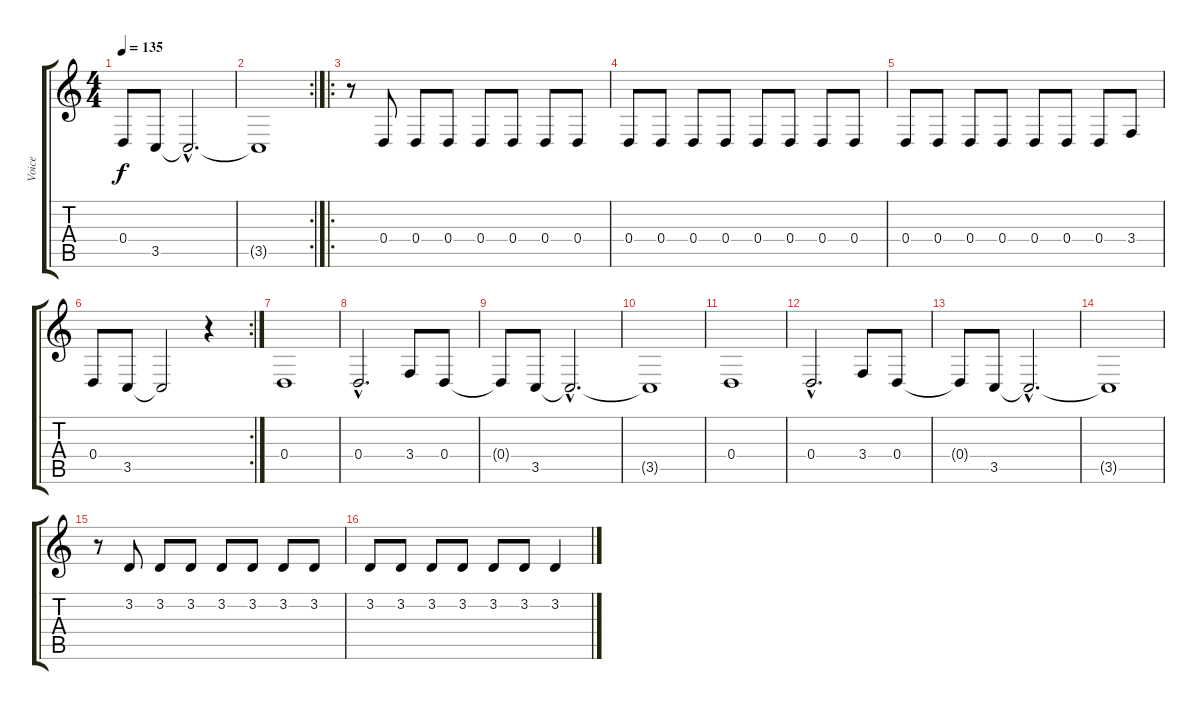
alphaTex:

\track ("Voice" "Voice") {instrument trumpet}
\staff {score tabs}
\tuning (E4 B3 G3 D3 A2 E2) {hide}
\ts (4 4)
\tempo 135
\clef g2
\ks c
0.4{t}.8{dy f} 3.5.8 3.5{hac t}.2{d} |
\rc 2
3.5{t}.1 |
\ro
r.8 0.4.8 0.4.8 0.4.8 0.4.8 0.4.8 0.4.8 0.4.8 |
0.4.8 0.4.8 0.4.8 0.4.8 0.4.8 0.4.8 0.4.8 0.4.8 |
0.4.8 0.4.8 0.4.8 0.4.8 0.4.8 0.4.8 0.4.8 3.4.8 |
\rc 2
0.4.8 3.5.8 3.5{t}.2 r.4 |
0.4.1 |
0.4{hac}.2{d} 3.4.8 0.4.8 |
0.4{t}.8 3.5.8 3.5{hac t}.2{d} |
3.5{t}.1 |
0.4.1 |
0.4{hac}.2{d} 3.4.8 0.4.8 |
0.4{t}.8 3.5.8 3.5{hac t}.2{d} |
3.5{t}.1 |
r.8 3.2.8 3.2.8 3.2.8 3.2.8 3.2.8 3.2.8 3.2.8 |
3.2.8 3.2.8 3.2.8 3.2.8 3.2.8 3.2.8 3.2.4
